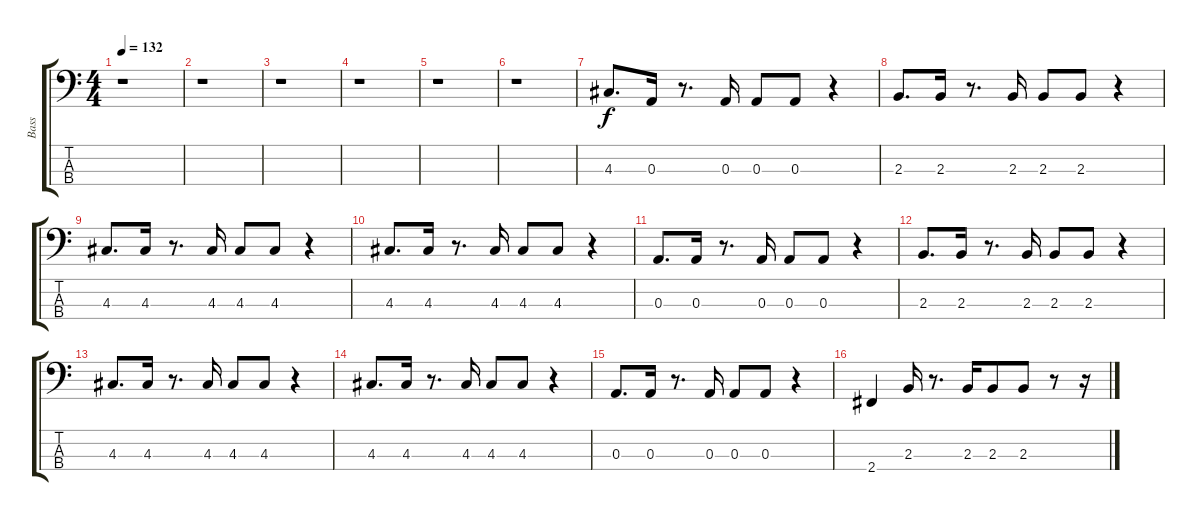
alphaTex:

\track ("Bass" "Bass") {instrument electricbasspick}
\staff {score tabs}
\tuning (G2 D2 A1 E1) {hide}
\ts (4 4)
\tempo 132
\clef f4
\ks c
r.1{dy f instrument electricbasspick} |
r.1 |
r.1 |
r.1 |
r.1 |
r.1 |
4.3.8{d} 0.3.16 r.8{d} 0.3.16 0.3.8 0.3.8 r.4 |
2.3.8{d} 2.3.16 r.8{d} 2.3.16 2.3.8 2.3.8 r.4 |
4.3.8{d} 4.3.16 r.8{d} 4.3.16 4.3.8 4.3.8 r.4 |
4.3.8{d} 4.3.16 r.8{d} 4.3.16 4.3.8 4.3.8 r.4 |
0.3.8{d} 0.3.16 r.8{d} 0.3.16 0.3.8 0.3.8 r.4 |
2.3.8{d} 2.3.16 r.8{d} 2.3.16 2.3.8 2.3.8 r.4 |
4.3.8{d} 4.3.16 r.8{d} 4.3.16 4.3.8 4.3.8 r.4 |
4.3.8{d} 4.3.16 r.8{d} 4.3.16 4.3.8 4.3.8 r.4 |
0.3.8{d} 0.3.16 r.8{d} 0.3.16 0.3.8 0.3.8 r.4 |
2.4.4 2.3.16 r.8{d} 2.3.16 2.3.8 2.3.8 r.8 r.16
